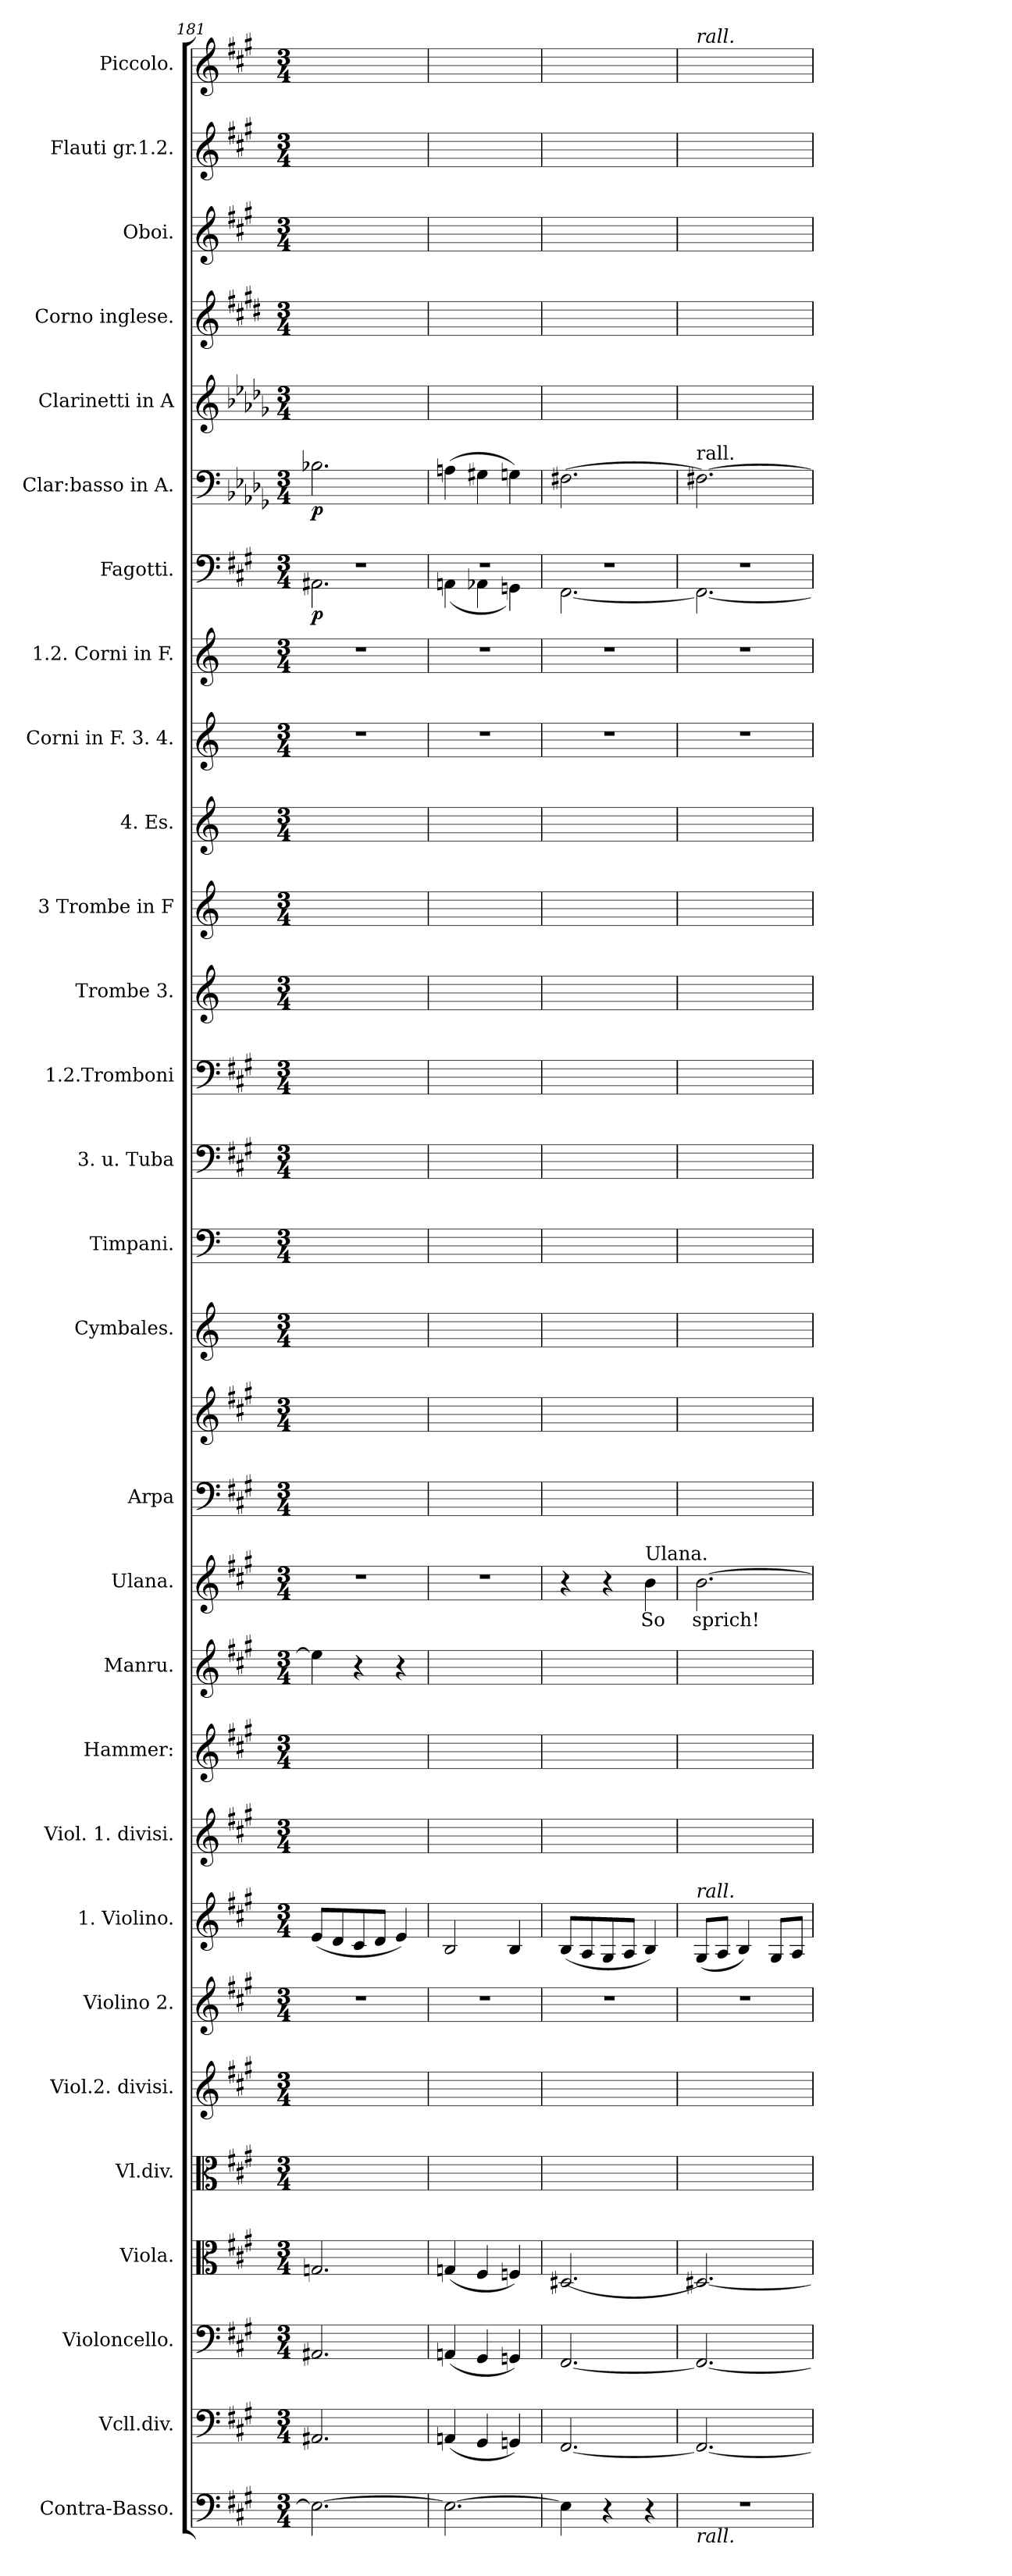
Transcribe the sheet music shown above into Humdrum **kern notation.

**kern	**kern	**kern	**kern	**kern	**kern	**kern	**kern	**kern	**kern	**kern	**kern	**text	**kern	**kern	**kern	**kern	**kern	**kern	**kern	**kern	**kern	**kern	**kern	**kern	**dynam	**kern	**dynam	**kern	**kern	**kern	**kern	**kern
*part29	*part28	*part27	*part26	*part25	*part24	*part23	*part22	*part21	*part20	*part19	*part18	*part18	*part17	*part17	*part16	*part15	*part14	*part13	*part12	*part11	*part10	*part9	*part8	*part7	*part7	*part6	*part6	*part5	*part4	*part3	*part2	*part1
*staff30	*staff29	*staff28	*staff27	*staff26	*staff25	*staff24	*staff23	*staff22	*staff21	*staff20	*staff19	*staff19	*staff18	*staff17	*staff16	*staff15	*staff14	*staff13	*staff12	*staff11	*staff10	*staff9	*staff8	*staff7	*staff7	*staff6	*staff6	*staff5	*staff4	*staff3	*staff2	*staff1
*I"Contra-Basso.	*I"Vcll.div.	*I"Violoncello.	*I"Viola.	*I"Vl.div.	*I"Viol.2. divisi.	*I"Violino 2.	*I"1. Violino.	*I"Viol. 1. divisi.	*I"Hammer:	*I"Manru.	*I"Ulana.	*	*I"Arpa	*	*I"Cymbales.	*I"Timpani.	*I"3. u. Tuba	*I"1.2.Tromboni	*I"Trombe 3.	*I"3 Trombe in F	*I"4. Es.	*I"Corni in F. 3. 4.	*I"1.2. Corni in F.	*I"Fagotti.	*	*I"Clar:basso in A.	*	*I"Clarinetti in A	*I"Corno inglese.	*I"Oboi.	*I"Flauti gr.1.2.	*I"Piccolo.
*I'C.-B.	*	*I'Vcll.	*I'Vl.	*	*	*I'Viol. 2.	*I'1. Viol.	*	*I'Hammer.	*	*	*	*I'Arpa.	*	*I'Cym	*I'Timp.	*	*I'1.2. Tromb.	*	*I'1.2. Trombe.	*	*I'Corni. 3.4.	*I'1.2. Corni.	*I'Fag.	*	*	*	*I'1.2. Clar. A.	*I'Cor.ingl.	*I'Ob.	*I'Fl. 1.2.	*
*clefF4	*clefF4	*clefF4	*clefC3	*clefC3	*clefG2	*clefG2	*clefG2	*clefG2	*clefG2	*clefG2	*clefG2	*	*clefF4	*clefG2	*clefG2	*clefF4	*clefF4	*clefF4	*clefG2	*clefG2	*clefG2	*clefG2	*clefG2	*clefF4	*	*clefF4	*	*clefG2	*clefG2	*clefG2	*clefG2	*clefG2
*	*	*	*	*	*	*	*	*	*	*	*	*	*	*	*	*	*	*	*ITrd-3c-5	*ITrd-3c-5	*ITrd5c9	*ITrd4c7	*ITrd4c7	*	*	*ITrd2c3	*	*ITrd2c3	*ITrd4c7	*	*	*
*k[f#c#g#]	*k[f#c#g#]	*k[f#c#g#]	*k[f#c#g#]	*k[f#c#g#]	*k[f#c#g#]	*k[f#c#g#]	*k[f#c#g#]	*k[f#c#g#]	*k[f#c#g#]	*k[f#c#g#]	*k[f#c#g#]	*	*k[f#c#g#]	*k[f#c#g#]	*k[]	*k[]	*k[f#c#g#]	*k[f#c#g#]	*k[b-]	*k[b-]	*k[b-e-a-]	*k[b-]	*k[b-]	*k[f#c#g#]	*	*k[b-e-]	*	*k[b-e-]	*k[f#c#g#]	*k[f#c#g#]	*k[f#c#g#]	*k[f#c#g#]
*M3/4	*M3/4	*M3/4	*M3/4	*M3/4	*M3/4	*M3/4	*M3/4	*M3/4	*M3/4	*M3/4	*M3/4	*	*M3/4	*M3/4	*M3/4	*M3/4	*M3/4	*M3/4	*M3/4	*M3/4	*M3/4	*M3/4	*M3/4	*M3/4	*	*M3/4	*	*M3/4	*M3/4	*M3/4	*M3/4	*M3/4
=181	=181	=181	=181	=181	=181	=181	=181	=181	=181	=181	=181	=181	=181	=181	=181	=181	=181	=181	=181	=181	=181	=181	=181	=181	=181	=181	=181	=181	=181	=181	=181	=181
*	*	*	*	*	*	*	*	*	*	*	*	*	*	*	*	*	*	*	*	*	*	*	*	*^	*	*	*	*	*	*	*	*
2.E\_	2.AA#X/	2.AA#X/	2.Gn/	2.ryy	2.ryy	2.r	(8e/L	2.ryy	2.ryy	4ee\]	2.r	.	2.ryy	2.ryy	2.ryy	2.ryy	2.ryy	2.ryy	2.ryy	2.ryy	2.ryy	2.r	2.r	2.r	2.AA#X\	p	2.Gn\	p	2.ryy	2.ryy	2.ryy	2.ryy	2.ryy
.	.	.	.	.	.	.	8d/	.	.	.	.	.	.	.	.	.	.	.	.	.	.	.	.	.	.	.	.	.	.	.	.	.	.
.	.	.	.	.	.	.	8c#/	.	.	4r	.	.	.	.	.	.	.	.	.	.	.	.	.	.	.	.	.	.	.	.	.	.	.
.	.	.	.	.	.	.	8d/J	.	.	.	.	.	.	.	.	.	.	.	.	.	.	.	.	.	.	.	.	.	.	.	.	.	.
.	.	.	.	.	.	.	4e/)	.	.	4r	.	.	.	.	.	.	.	.	.	.	.	.	.	.	.	.	.	.	.	.	.	.	.
=182	=182	=182	=182	=182	=182	=182	=182	=182	=182	=182	=182	=182	=182	=182	=182	=182	=182	=182	=182	=182	=182	=182	=182	=182	=182	=182	=182	=182	=182	=182	=182	=182	=182
2.E\_	(4AAn/	(4AAn/	(4Gn/	2.ryy	2.ryy	2.r	2B/	2.ryy	2.ryy	2.ryy	2.r	.	2.ryy	2.ryy	2.ryy	2.ryy	2.ryy	2.ryy	2.ryy	2.ryy	2.ryy	2.r	2.r	2.r	(4AAn\	.	(4F#X\	.	2.ryy	2.ryy	2.ryy	2.ryy	2.ryy
.	4GG#/	4GG#/	4F#/	.	.	.	.	.	.	.	.	.	.	.	.	.	.	.	.	.	.	.	.	.	4AA-X\	.	4E#X\	.	.	.	.	.	.
.	4GGn/)	4GGn/)	4Fn/)	.	.	.	4B/	.	.	.	.	.	.	.	.	.	.	.	.	.	.	.	.	.	4GGn\)	.	4En\)	.	.	.	.	.	.
=183	=183	=183	=183	=183	=183	=183	=183	=183	=183	=183	=183	=183	=183	=183	=183	=183	=183	=183	=183	=183	=183	=183	=183	=183	=183	=183	=183	=183	=183	=183	=183	=183	=183
4E\]	[2.FF#/	[2.FF#/	[2.D#X/	2.ryy	2.ryy	2.r	(8B/L	2.ryy	2.ryy	2.ryy	4r	.	2.ryy	2.ryy	2.ryy	2.ryy	2.ryy	2.ryy	2.ryy	2.ryy	2.ryy	2.r	2.r	2.r	[2.FF#\	.	[2.D#X\	.	2.ryy	2.ryy	2.ryy	2.ryy	2.ryy
.	.	.	.	.	.	.	8A/	.	.	.	.	.	.	.	.	.	.	.	.	.	.	.	.	.	.	.	.	.	.	.	.	.	.
4r	.	.	.	.	.	.	8G#/	.	.	.	4r	.	.	.	.	.	.	.	.	.	.	.	.	.	.	.	.	.	.	.	.	.	.
.	.	.	.	.	.	.	8A/J	.	.	.	.	.	.	.	.	.	.	.	.	.	.	.	.	.	.	.	.	.	.	.	.	.	.
!	!	!	!	!	!	!	!	!	!	!	!LO:TX:a:t=Ulana.	!	!	!	!	!	!	!	!	!	!	!	!	!	!	!	!	!	!	!	!	!	!
4r	.	.	.	.	.	.	4B/)	.	.	.	4b\	So	.	.	.	.	.	.	.	.	.	.	.	.	.	.	.	.	.	.	.	.	.
=184	=184	=184	=184	=184	=184	=184	=184	=184	=184	=184	=184	=184	=184	=184	=184	=184	=184	=184	=184	=184	=184	=184	=184	=184	=184	=184	=184	=184	=184	=184	=184	=184	=184
!	!	!	!	!	!	!	!	!	!	!	!	!	!	!	!	!	!	!	!	!	!	!	!	!	!	!	!	!	!	!	!	!	!LO:TX:a:i:t=rall.
!	!	!	!	!	!	!	!	!	!	!	!	!	!	!	!	!	!	!	!	!	!	!	!	!	!	!	!LO:TX:a:t=rall.	!	!	!	!	!	!
!	!	!	!	!	!	!	!LO:TX:a:i:t=rall.	!	!	!	!	!	!	!	!	!	!	!	!	!	!	!	!	!	!	!	!	!	!	!	!	!	!
!LO:TX:b:i:t=rall.	!	!	!	!	!	!	!	!	!	!	!	!	!	!	!	!	!	!	!	!	!	!	!	!	!	!	!	!	!	!	!	!	!
2.r	2.FF#/_	2.FF#/_	2.D#X/_	2.ryy	2.ryy	2.r	(8G#/L	2.ryy	2.ryy	2.ryy	[2.b\	sprich!	2.ryy	2.ryy	2.ryy	2.ryy	2.ryy	2.ryy	2.ryy	2.ryy	2.ryy	2.r	2.r	2.r	2.FF#\_	.	2.D#X\_	.	2.ryy	2.ryy	2.ryy	2.ryy	2.ryy
.	.	.	.	.	.	.	8A/J	.	.	.	.	.	.	.	.	.	.	.	.	.	.	.	.	.	.	.	.	.	.	.	.	.	.
.	.	.	.	.	.	.	4B/)	.	.	.	.	.	.	.	.	.	.	.	.	.	.	.	.	.	.	.	.	.	.	.	.	.	.
.	.	.	.	.	.	.	8G#/L	.	.	.	.	.	.	.	.	.	.	.	.	.	.	.	.	.	.	.	.	.	.	.	.	.	.
.	.	.	.	.	.	.	8A/J	.	.	.	.	.	.	.	.	.	.	.	.	.	.	.	.	.	.	.	.	.	.	.	.	.	.
*	*	*	*	*	*	*	*	*	*	*	*	*	*	*	*	*	*	*	*	*	*	*	*	*v	*v	*	*	*	*	*	*	*	*
=	=	=	=	=	=	=	=	=	=	=	=	=	=	=	=	=	=	=	=	=	=	=	=	=	=	=	=	=	=	=	=	=
*-	*-	*-	*-	*-	*-	*-	*-	*-	*-	*-	*-	*-	*-	*-	*-	*-	*-	*-	*-	*-	*-	*-	*-	*-	*-	*-	*-	*-	*-	*-	*-	*-
